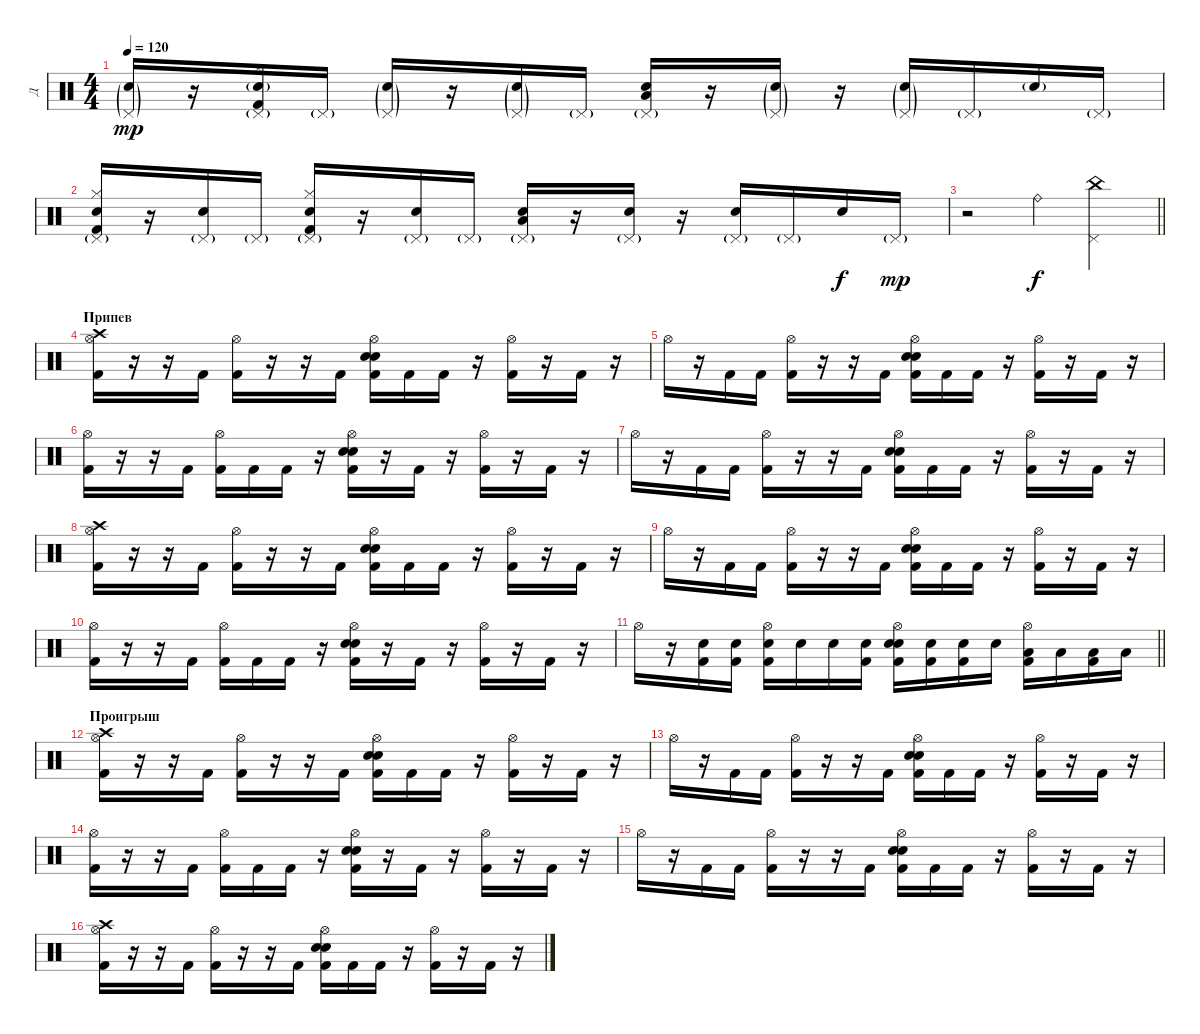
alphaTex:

\track ("Д" "Д") {instrument percussion}
\staff {score}
\articulation defaults
\ts (4 4)
\tempo 120
\clef neutral
\ks c
("Pedal Hi-Hat (hit)"{g} "Electric Snare (hit)"{g}).16{dy mp} r.16 ("Pedal Hi-Hat (hit)"{g} "Electric Snare (hit)"{g} "Hi-Hat (closed)" "Kick (hit) 2").16 "Pedal Hi-Hat (hit)"{g}.16 ("Pedal Hi-Hat (hit)"{g} "Electric Snare (hit)"{g}).16 r.16 ("Pedal Hi-Hat (hit)"{g} "Electric Snare (hit)"{g}).16 "Pedal Hi-Hat (hit)"{g}.16 ("Pedal Hi-Hat (hit)"{g} "Low Tom (hit)" "Electric Snare (hit)").16 r.16 ("Pedal Hi-Hat (hit)"{g} "Electric Snare (hit)"{g}).16 r.16 ("Pedal Hi-Hat (hit)"{g} "Electric Snare (hit)"{g}).16 "Pedal Hi-Hat (hit)"{g}.16 "Electric Snare (hit)"{g}.16 "Pedal Hi-Hat (hit)"{g}.16 |
("Pedal Hi-Hat (hit)"{g} "Electric Snare (hit)" "Hi-Hat (closed)" "Kick (hit) 2").16 r.16 ("Pedal Hi-Hat (hit)"{g} "Electric Snare (hit)").16 "Pedal Hi-Hat (hit)"{g}.16 ("Pedal Hi-Hat (hit)"{g} "Electric Snare (hit)" "Hi-Hat (closed)" "Kick (hit) 2").16 r.16 ("Pedal Hi-Hat (hit)"{g} "Electric Snare (hit)").16 "Pedal Hi-Hat (hit)"{g}.16 ("Pedal Hi-Hat (hit)"{g} "Low Tom (hit)" "Electric Snare (hit)").16 r.16 ("Pedal Hi-Hat (hit)"{g} "Electric Snare (hit)").16 r.16 ("Pedal Hi-Hat (hit)"{g} "Electric Snare (hit)").16 "Pedal Hi-Hat (hit)"{g}.16 "Electric Snare (hit)".16{dy f} "Pedal Hi-Hat (hit)"{g}.16{dy mp} |
\barLineRight lightlight
r.2 "Ride (bell)".4{dy f} ("Pedal Hi-Hat (hit)" "China (hit)").4 |
\section ("" "Припев")
("Crash high (hit)" "Kick (hit) 2" "Hi-Hat (open)").16 r.16 r.16 "Kick (hit) 2".16 ("Kick (hit) 2" "Hi-Hat (open)").16 r.16 r.16 "Kick (hit) 2".16 ("Electric Snare (hit)" "Electric Snare (hit)" "Kick (hit) 2" "Hi-Hat (open)").16 "Kick (hit) 2".16 "Kick (hit) 2".16 r.16 ("Kick (hit) 2" "Hi-Hat (open)").16 r.16 "Kick (hit) 2".16 r.16 |
"Hi-Hat (open)".16 r.16 "Kick (hit) 2".16 "Kick (hit) 2".16 ("Kick (hit) 2" "Hi-Hat (open)").16 r.16 r.16 "Kick (hit) 2".16 ("Electric Snare (hit)" "Electric Snare (hit)" "Kick (hit) 2" "Hi-Hat (open)").16 "Kick (hit) 2".16 "Kick (hit) 2".16 r.16 ("Kick (hit) 2" "Hi-Hat (open)").16 r.16 "Kick (hit) 2".16 r.16 |
("Kick (hit) 2" "Hi-Hat (open)").16 r.16 r.16 "Kick (hit) 2".16 ("Kick (hit) 2" "Hi-Hat (open)").16 "Kick (hit) 2".16 "Kick (hit) 2".16 r.16 ("Electric Snare (hit)" "Electric Snare (hit)" "Kick (hit) 2" "Hi-Hat (open)").16 r.16 "Kick (hit) 2".16 r.16 ("Kick (hit) 2" "Hi-Hat (open)").16 r.16 "Kick (hit) 2".16 r.16 |
"Hi-Hat (open)".16 r.16 "Kick (hit) 2".16 "Kick (hit) 2".16 ("Kick (hit) 2" "Hi-Hat (open)").16 r.16 r.16 "Kick (hit) 2".16 ("Electric Snare (hit)" "Electric Snare (hit)" "Kick (hit) 2" "Hi-Hat (open)").16 "Kick (hit) 2".16 "Kick (hit) 2".16 r.16 ("Kick (hit) 2" "Hi-Hat (open)").16 r.16 "Kick (hit) 2".16 r.16 |
("Crash high (hit)" "Kick (hit) 2" "Hi-Hat (open)").16 r.16 r.16 "Kick (hit) 2".16 ("Kick (hit) 2" "Hi-Hat (open)").16 r.16 r.16 "Kick (hit) 2".16 ("Electric Snare (hit)" "Electric Snare (hit)" "Kick (hit) 2" "Hi-Hat (open)").16 "Kick (hit) 2".16 "Kick (hit) 2".16 r.16 ("Kick (hit) 2" "Hi-Hat (open)").16 r.16 "Kick (hit) 2".16 r.16 |
"Hi-Hat (open)".16 r.16 "Kick (hit) 2".16 "Kick (hit) 2".16 ("Kick (hit) 2" "Hi-Hat (open)").16 r.16 r.16 "Kick (hit) 2".16 ("Electric Snare (hit)" "Electric Snare (hit)" "Kick (hit) 2" "Hi-Hat (open)").16 "Kick (hit) 2".16 "Kick (hit) 2".16 r.16 ("Kick (hit) 2" "Hi-Hat (open)").16 r.16 "Kick (hit) 2".16 r.16 |
("Kick (hit) 2" "Hi-Hat (open)").16 r.16 r.16 "Kick (hit) 2".16 ("Kick (hit) 2" "Hi-Hat (open)").16 "Kick (hit) 2".16 "Kick (hit) 2".16 r.16 ("Electric Snare (hit)" "Electric Snare (hit)" "Kick (hit) 2" "Hi-Hat (open)").16 r.16 "Kick (hit) 2".16 r.16 ("Kick (hit) 2" "Hi-Hat (open)").16 r.16 "Kick (hit) 2".16 r.16 |
\barLineRight lightlight "Hi-Hat (open)".16
r.16 ("Electric Snare (hit)" "Kick (hit) 2").16 ("Electric Snare (hit)" "Kick (hit) 2").16 ("Electric Snare (hit)" "Kick (hit) 2" "Hi-Hat (open)").16 "Electric Snare (hit)".16 "Electric Snare (hit)".16 ("Electric Snare (hit)" "Kick (hit) 2").16 ("Electric Snare (hit)" "Electric Snare (hit)" "Kick (hit) 2" "Hi-Hat (open)").16 ("Electric Snare (hit)" "Kick (hit) 2").16 ("Electric Snare (hit)" "Kick (hit) 2").16 "Electric Snare (hit)".16 ("Low Tom (hit)" "Kick (hit) 2" "Hi-Hat (open)").16 "Low Tom (hit)".16 ("Low Tom (hit)" "Kick (hit) 2").16 "Low Tom (hit)".16 |
\section ("" "Проигрыш")
("Crash high (hit)" "Kick (hit) 2" "Hi-Hat (open)").16 r.16 r.16 "Kick (hit) 2".16 ("Kick (hit) 2" "Hi-Hat (open)").16 r.16 r.16 "Kick (hit) 2".16 ("Electric Snare (hit)" "Electric Snare (hit)" "Kick (hit) 2" "Hi-Hat (open)").16 "Kick (hit) 2".16 "Kick (hit) 2".16 r.16 ("Kick (hit) 2" "Hi-Hat (open)").16 r.16 "Kick (hit) 2".16 r.16 |
"Hi-Hat (open)".16 r.16 "Kick (hit) 2".16 "Kick (hit) 2".16 ("Kick (hit) 2" "Hi-Hat (open)").16 r.16 r.16 "Kick (hit) 2".16 ("Electric Snare (hit)" "Electric Snare (hit)" "Kick (hit) 2" "Hi-Hat (open)").16 "Kick (hit) 2".16 "Kick (hit) 2".16 r.16 ("Kick (hit) 2" "Hi-Hat (open)").16 r.16 "Kick (hit) 2".16 r.16 |
("Kick (hit) 2" "Hi-Hat (open)").16 r.16 r.16 "Kick (hit) 2".16 ("Kick (hit) 2" "Hi-Hat (open)").16 "Kick (hit) 2".16 "Kick (hit) 2".16 r.16 ("Electric Snare (hit)" "Electric Snare (hit)" "Kick (hit) 2" "Hi-Hat (open)").16 r.16 "Kick (hit) 2".16 r.16 ("Kick (hit) 2" "Hi-Hat (open)").16 r.16 "Kick (hit) 2".16 r.16 |
"Hi-Hat (open)".16 r.16 "Kick (hit) 2".16 "Kick (hit) 2".16 ("Kick (hit) 2" "Hi-Hat (open)").16 r.16 r.16 "Kick (hit) 2".16 ("Electric Snare (hit)" "Electric Snare (hit)" "Kick (hit) 2" "Hi-Hat (open)").16 "Kick (hit) 2".16 "Kick (hit) 2".16 r.16 ("Kick (hit) 2" "Hi-Hat (open)").16 r.16 "Kick (hit) 2".16 r.16 |
("Crash high (hit)" "Kick (hit) 2" "Hi-Hat (open)").16 r.16 r.16 "Kick (hit) 2".16 ("Kick (hit) 2" "Hi-Hat (open)").16 r.16 r.16 "Kick (hit) 2".16 ("Electric Snare (hit)" "Electric Snare (hit)" "Kick (hit) 2" "Hi-Hat (open)").16 "Kick (hit) 2".16 "Kick (hit) 2".16 r.16 ("Kick (hit) 2" "Hi-Hat (open)").16 r.16 "Kick (hit) 2".16 r.16
